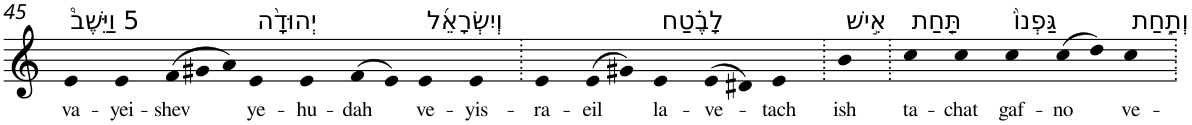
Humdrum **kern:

**kern	**text
*part1	*part1
*staff1	*staff1
*I"Piano	*
*I'Pno	*
!!LO:PB:g=z
*clefG2	*
*k[]	*
=45	=45
!LO:TX:a:t=5 וַיֵּשֶׁב֩	!
!	!LO:LY:b
4e	va-
!	!LO:LY:b
4e	-yei-
*Xtuplet	*
!	!LO:LY:b
(>12f	-shev
12g#X	.
12a)	.
!LO:TX:a:t=יְהוּדָ֨ה	!
!	!LO:LY:b
4e	ye-
!	!LO:LY:b
4e	-hu-
!	!LO:LY:b
(>8f	-dah
8e)	.
!LO:TX:a:t=וְיִשְׂרָאֵ֜ל	!
!	!LO:LY:b
4e	ve-
!	!LO:LY:b
4e	-yis-
=46.	=46.
!	!LO:LY:b
4e	-ra-
!	!LO:LY:b
(>8e	-eil
8g#X)	.
!LO:TX:a:t=לָבֶ֗טַח	!
!	!LO:LY:b
4e	la-
!	!LO:LY:b
(>8e	-ve-
8d#X)	.
!	!LO:LY:b
4e	-tach
=47.	=47.
!LO:TX:a:t=אִ֣ישׁ	!
!	!LO:LY:b
4b	ish
=48.	=48.
!LO:TX:a:t=תַּ֤חַת	!
!	!LO:LY:b
4cc	ta-
!	!LO:LY:b
4cc	-chat
!LO:TX:a:t=גַּפְנוֹ֙	!
!	!LO:LY:b
4cc	gaf-
!	!LO:LY:b
(>8cc	-no
8dd)	.
!LO:TX:a:t=וְתַ֣חַת	!
!	!LO:LY:b
4cc	ve-
=.	=.
*-	*-
